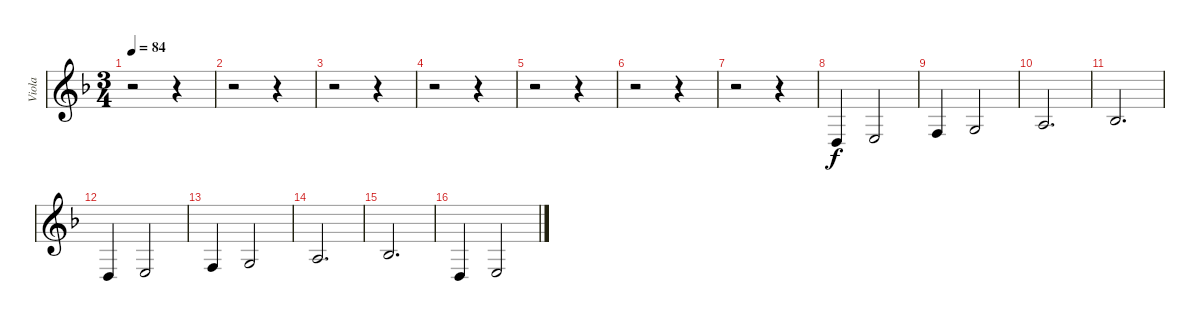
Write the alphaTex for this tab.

\track ("Viola" "Viola") {instrument stringensemble1}
\staff {score}
\tuning (E4 B3 G3 D3 A2 E2) {hide}
\ts (3 4)
\tempo 84
\clef g2
\ks dminor
r.2{dy f} r.4 |
r.2 r.4 |
r.2 r.4 |
r.2 r.4 |
r.2 r.4 |
r.2 r.4 |
r.2 r.4 |
0.4.4 2.4.2 |
3.4.4 0.3.2 |
2.3.2{d} |
3.3.2{d} |
0.4.4 2.4.2 |
3.4.4 0.3.2 |
2.3.2{d} |
3.3.2{d} |
0.4.4 2.4.2
